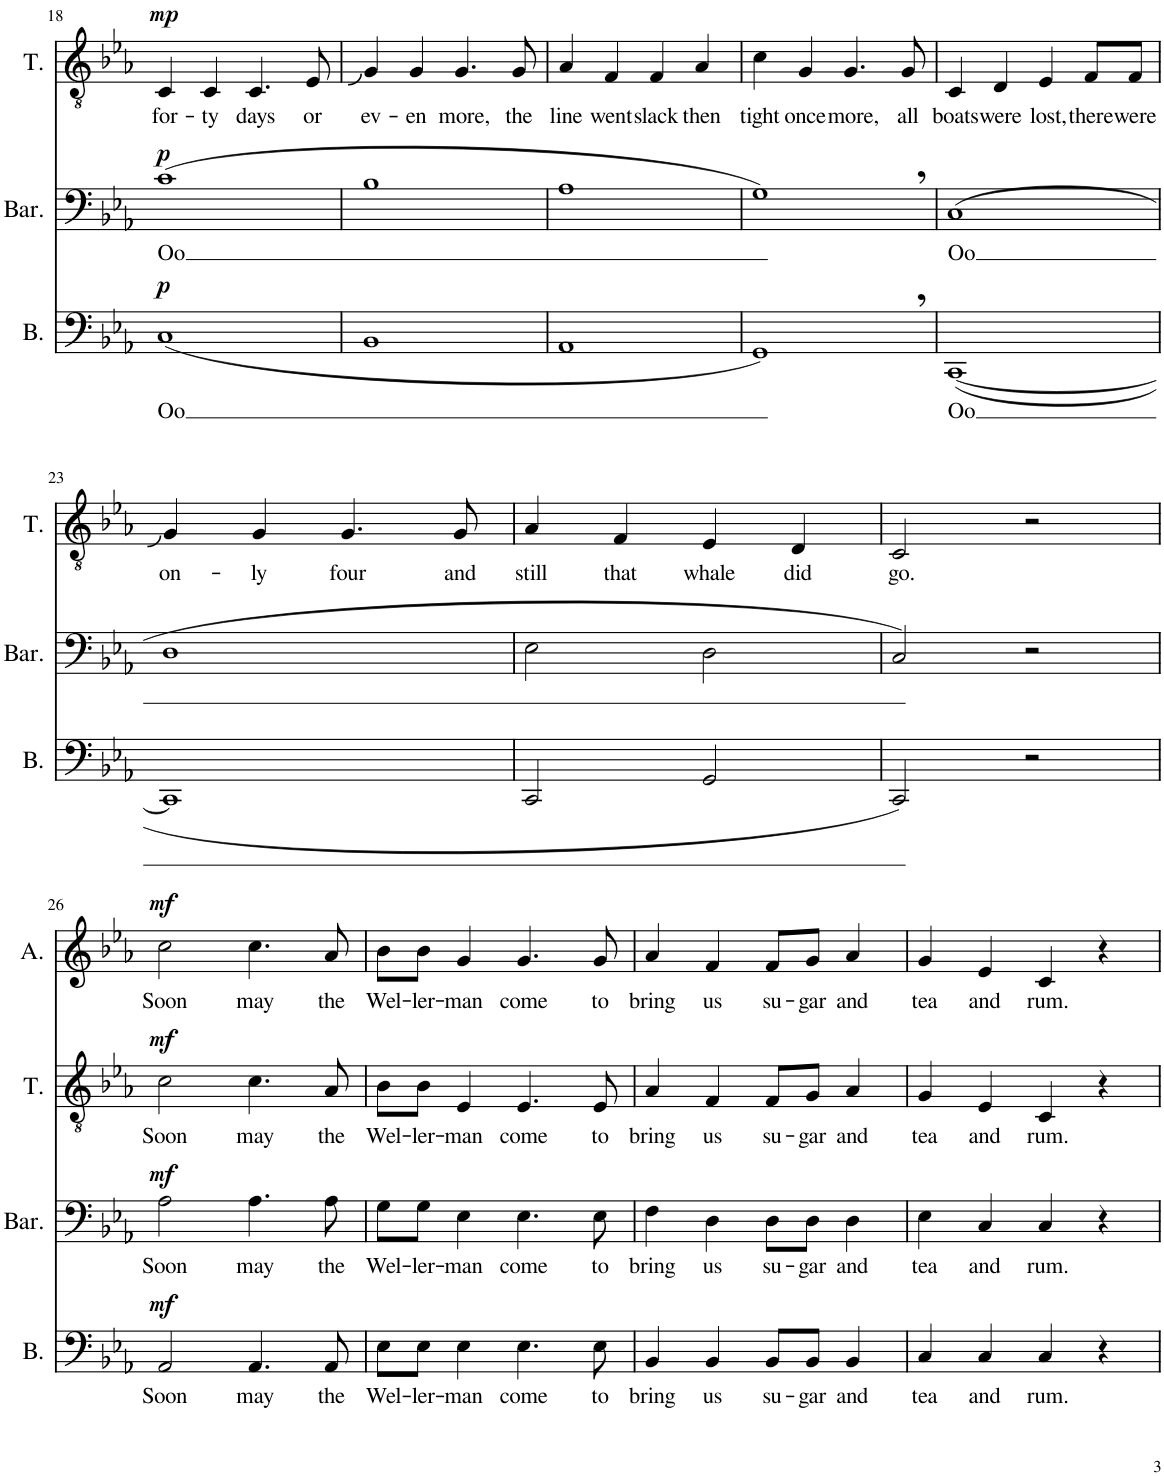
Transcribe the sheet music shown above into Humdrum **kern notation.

**kern	**text	**dynam	**kern	**text	**dynam	**kern	**text	**dynam	**kern	**text	**dynam
*part4	*part4	*part4	*part3	*part3	*part3	*part2	*part2	*part2	*part1	*part1	*part1
*staff4	*staff4	*staff4	*staff3	*staff3	*staff3	*staff2	*staff2	*staff2	*staff1	*staff1	*staff1
*I"Bass	*	*	*I"Baritone	*	*	*I"Tenor	*	*	*I"Alto	*	*
*I'B.	*	*	*I'Bar.	*	*	*I'T.	*	*	*I'A.	*	*
!!LO:PB:g=z
*clefF4	*	*	*clefF4	*	*	*clefGv2	*	*	*clefG2	*	*
*	*	*	*	*	*	*Trd8c14	*	*	*Trd1c2	*	*
*k[b-e-a-]	*	*	*k[b-e-a-]	*	*	*k[b-e-a-]	*	*	*k[b-e-a-]	*	*
*M2/2	*	*	*M2/2	*	*	*M2/2	*	*	*M2/2	*	*
*met(c|)	*	*	*met(c|)	*	*	*met(c|)	*	*	*met(c|)	*	*
=18	=18	=18	=18	=18	=18	=18	=18	=18	=18	=18	=18
!	!LO:LY:b	!LO:DY:a	!	!LO:LY:b	!LO:DY:a	!	!LO:LY:b	!LO:DY:a	!	!	!
(1C	Oo	p	(1c	Oo	p	4C/	for-	mp	1r	.	.
!	!	!	!	!	!	!	!LO:LY:b	!	!	!	!
.	.	.	.	.	.	4C/	-ty	.	.	.	.
!	!	!	!	!	!	!	!LO:LY:b	!	!	!	!
.	.	.	.	.	.	4.C/	days	.	.	.	.
!	!	!	!	!	!	!	!LO:LY:b	!	!	!	!
.	.	.	.	.	.	8E-/	or	.	.	.	.
=19	=19	=19	=19	=19	=19	=19	=19	=19	=19	=19	=19
!	!	!	!	!	!	!	!LO:LY:b	!	!	!	!
1BB-	.	.	1B-	.	.	4G/	ev-	.	1r	.	.
!	!	!	!	!	!	!	!LO:LY:b	!	!	!	!
.	.	.	.	.	.	4G/	-en	.	.	.	.
!	!	!	!	!	!	!	!LO:LY:b	!	!	!	!
.	.	.	.	.	.	4.G/	more,	.	.	.	.
!	!	!	!	!	!	!	!LO:LY:b	!	!	!	!
.	.	.	.	.	.	8G/	the	.	.	.	.
=20	=20	=20	=20	=20	=20	=20	=20	=20	=20	=20	=20
!	!	!	!	!	!	!	!LO:LY:b	!	!	!	!
1AA-	.	.	1A-	.	.	4A-/	line	.	1r	.	.
!	!	!	!	!	!	!	!LO:LY:b	!	!	!	!
.	.	.	.	.	.	4F/	went	.	.	.	.
!	!	!	!	!	!	!	!LO:LY:b	!	!	!	!
.	.	.	.	.	.	4F/	slack	.	.	.	.
!	!	!	!	!	!	!	!LO:LY:b	!	!	!	!
.	.	.	.	.	.	4A-/	then	.	.	.	.
=21	=21	=21	=21	=21	=21	=21	=21	=21	=21	=21	=21
!	!	!	!	!	!	!	!LO:LY:b	!	!	!	!
1GG,)	.	.	1G,)	.	.	4c\	tight	.	1r	.	.
!	!	!	!	!	!	!	!LO:LY:b	!	!	!	!
.	.	.	.	.	.	4G/	once	.	.	.	.
!	!	!	!	!	!	!	!LO:LY:b	!	!	!	!
.	.	.	.	.	.	4.G/	more,	.	.	.	.
!	!	!	!	!	!	!	!LO:LY:b	!	!	!	!
.	.	.	.	.	.	8G/	all	.	.	.	.
=22	=22	=22	=22	=22	=22	=22	=22	=22	=22	=22	=22
!	!LO:LY:b	!	!	!LO:LY:b	!	!	!LO:LY:b	!	!	!	!
([1CC	Oo	.	(1C	Oo	.	4C/	boats	.	1r	.	.
!	!	!	!	!	!	!	!LO:LY:b	!	!	!	!
.	.	.	.	.	.	4D/	were	.	.	.	.
!	!	!	!	!	!	!	!LO:LY:b	!	!	!	!
.	.	.	.	.	.	4E-/	lost,	.	.	.	.
!	!	!	!	!	!	!	!LO:LY:b	!	!	!	!
.	.	.	.	.	.	8F/L	there	.	.	.	.
!	!	!	!	!	!	!	!LO:LY:b	!	!	!	!
.	.	.	.	.	.	8F/J	were	.	.	.	.
!!LO:LB:g=z
=23	=23	=23	=23	=23	=23	=23	=23	=23	=23	=23	=23
!	!	!	!	!	!	!	!LO:LY:b	!	!	!	!
1CC]	.	.	1D	.	.	4G/	on-	.	1r	.	.
!	!	!	!	!	!	!	!LO:LY:b	!	!	!	!
.	.	.	.	.	.	4G/	-ly	.	.	.	.
!	!	!	!	!	!	!	!LO:LY:b	!	!	!	!
.	.	.	.	.	.	4.G/	four	.	.	.	.
!	!	!	!	!	!	!	!LO:LY:b	!	!	!	!
.	.	.	.	.	.	8G/	and	.	.	.	.
=24	=24	=24	=24	=24	=24	=24	=24	=24	=24	=24	=24
!	!	!	!	!	!	!	!LO:LY:b	!	!	!	!
2CC/	.	.	2E-\	.	.	4A-/	still	.	1r	.	.
!	!	!	!	!	!	!	!LO:LY:b	!	!	!	!
.	.	.	.	.	.	4F/	that	.	.	.	.
!	!	!	!	!	!	!	!LO:LY:b	!	!	!	!
2GG/	.	.	2D\	.	.	4E-/	whale	.	.	.	.
!	!	!	!	!	!	!	!LO:LY:b	!	!	!	!
.	.	.	.	.	.	4D/	did	.	.	.	.
=25	=25	=25	=25	=25	=25	=25	=25	=25	=25	=25	=25
!	!	!	!	!	!	!	!LO:LY:b	!	!	!	!
2CC/)	.	.	2C/)	.	.	2C/	go.	.	1r	.	.
2r	.	.	2r	.	.	2r	.	.	.	.	.
!!LO:LB:g=z
=26	=26	=26	=26	=26	=26	=26	=26	=26	=26	=26	=26
!	!LO:LY:b	!LO:DY:a	!	!LO:LY:b	!LO:DY:a	!	!LO:LY:b	!LO:DY:a	!	!LO:LY:b	!LO:DY:a
2AA-/	Soon	mf	2A-\	Soon	mf	2c\	Soon	mf	2cc\	Soon	mf
!	!LO:LY:b	!	!	!LO:LY:b	!	!	!LO:LY:b	!	!	!LO:LY:b	!
4.AA-/	may	.	4.A-\	may	.	4.c\	may	.	4.cc\	may	.
!	!LO:LY:b	!	!	!LO:LY:b	!	!	!LO:LY:b	!	!	!LO:LY:b	!
8AA-/	the	.	8A-\	the	.	8A-/	the	.	8a-/	the	.
=27	=27	=27	=27	=27	=27	=27	=27	=27	=27	=27	=27
!	!LO:LY:b	!	!	!LO:LY:b	!	!	!LO:LY:b	!	!	!LO:LY:b	!
8E-\L	Wel-	.	8G\L	Wel-	.	8B-\L	Wel-	.	8b-\L	Wel-	.
!	!LO:LY:b	!	!	!LO:LY:b	!	!	!LO:LY:b	!	!	!LO:LY:b	!
8E-\J	-ler-	.	8G\J	-ler-	.	8B-\J	-ler-	.	8b-\J	-ler-	.
!	!LO:LY:b	!	!	!LO:LY:b	!	!	!LO:LY:b	!	!	!LO:LY:b	!
4E-\	-man	.	4E-\	-man	.	4E-/	-man	.	4g/	-man	.
!	!LO:LY:b	!	!	!LO:LY:b	!	!	!LO:LY:b	!	!	!LO:LY:b	!
4.E-\	come	.	4.E-\	come	.	4.E-/	come	.	4.g/	come	.
!	!LO:LY:b	!	!	!LO:LY:b	!	!	!LO:LY:b	!	!	!LO:LY:b	!
8E-\	to	.	8E-\	to	.	8E-/	to	.	8g/	to	.
=28	=28	=28	=28	=28	=28	=28	=28	=28	=28	=28	=28
!	!LO:LY:b	!	!	!LO:LY:b	!	!	!LO:LY:b	!	!	!LO:LY:b	!
4BB-/	bring	.	4F\	bring	.	4A-/	bring	.	4a-/	bring	.
!	!LO:LY:b	!	!	!LO:LY:b	!	!	!LO:LY:b	!	!	!LO:LY:b	!
4BB-/	us	.	4D\	us	.	4F/	us	.	4f/	us	.
!	!LO:LY:b	!	!	!LO:LY:b	!	!	!LO:LY:b	!	!	!LO:LY:b	!
8BB-/L	su-	.	8D\L	su-	.	8F/L	su-	.	8f/L	su-	.
!	!LO:LY:b	!	!	!LO:LY:b	!	!	!LO:LY:b	!	!	!LO:LY:b	!
8BB-/J	-gar	.	8D\J	-gar	.	8G/J	-gar	.	8g/J	-gar	.
!	!LO:LY:b	!	!	!LO:LY:b	!	!	!LO:LY:b	!	!	!LO:LY:b	!
4BB-/	and	.	4D\	and	.	4A-/	and	.	4a-/	and	.
=29	=29	=29	=29	=29	=29	=29	=29	=29	=29	=29	=29
!	!LO:LY:b	!	!	!LO:LY:b	!	!	!LO:LY:b	!	!	!LO:LY:b	!
4C/	tea	.	4E-\	tea	.	4G/	tea	.	4g/	tea	.
!	!LO:LY:b	!	!	!LO:LY:b	!	!	!LO:LY:b	!	!	!LO:LY:b	!
4C/	and	.	4C/	and	.	4E-/	and	.	4e-/	and	.
!	!LO:LY:b	!	!	!LO:LY:b	!	!	!LO:LY:b	!	!	!LO:LY:b	!
4C/	rum.	.	4C/	rum.	.	4C/	rum.	.	4c/	rum.	.
4r	.	.	4r	.	.	4r	.	.	4r	.	.
=	=	=	=	=	=	=	=	=	=	=	=
*-	*-	*-	*-	*-	*-	*-	*-	*-	*-	*-	*-
